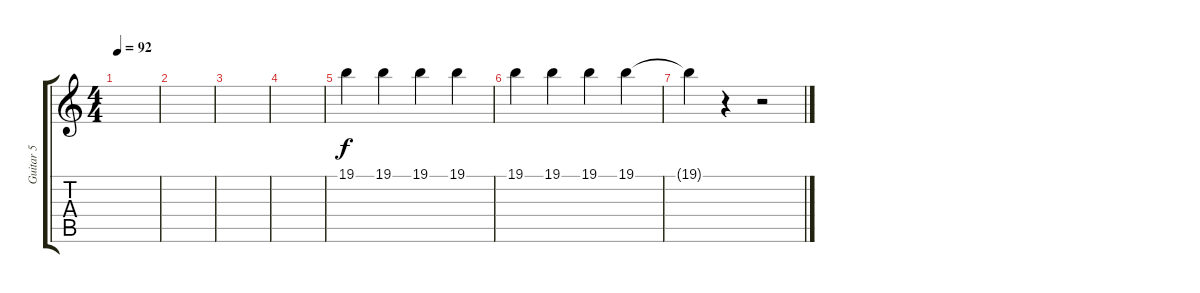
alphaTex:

\track ("Guitar 5" "Guitar 5") {instrument acousticgrandpiano}
\staff {score tabs}
\tuning (E4 B3 G3 D3 A2 E2) {hide}
\ts (4 4)
\tempo 92
\clef g2
\ks c
|
|
|
|
19.1.4{volume 16} 19.1.4 19.1.4 19.1.4 |
19.1.4 19.1.4 19.1.4 19.1.4 |
19.1{t}.4 r.4 r.2
